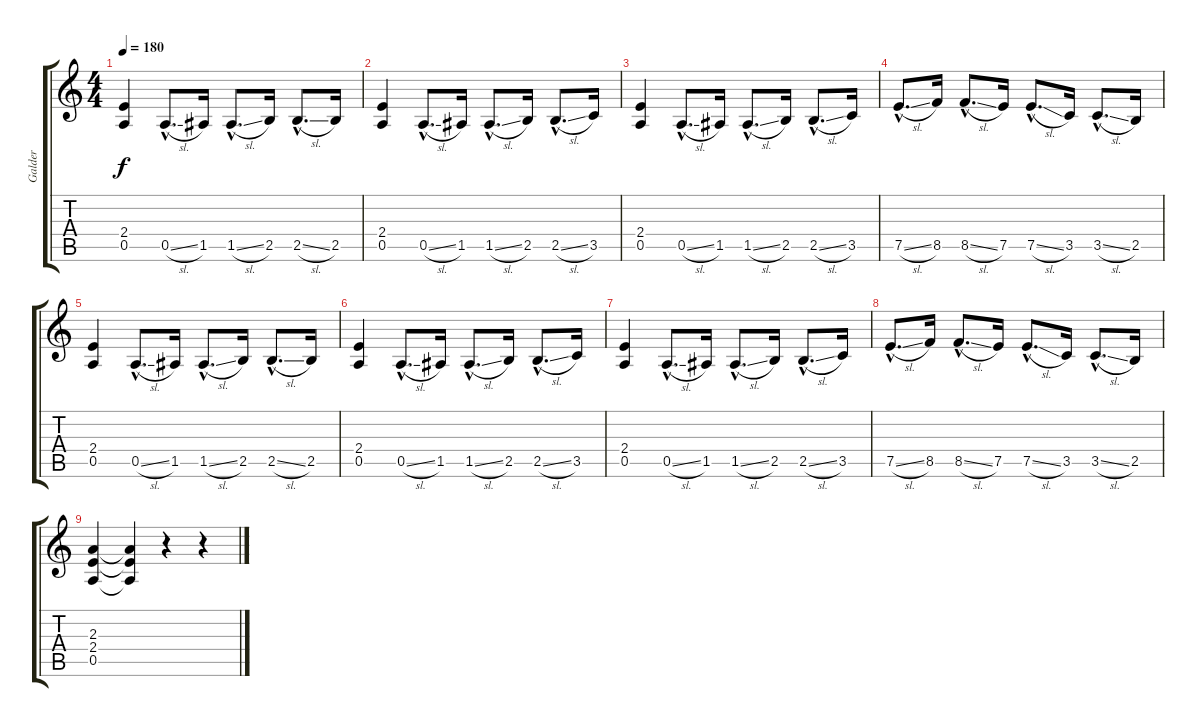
\track ("Galder" "Galder") {instrument distortionguitar}
\staff {score tabs}
\tuning (E4 B3 G3 D3 A2 E2) {hide}
\ts (4 4)
\tempo 180
\clef g2
\ks c
(2.4 0.5).4{dy f} 0.5{sl hac}.8{d} 1.5.16 1.5{sl hac}.8{d} 2.5.16 2.5{sl hac}.8{d} 2.5.16 |
(2.4 0.5).4 0.5{sl hac}.8{d} 1.5.16 1.5{sl hac}.8{d} 2.5.16 2.5{sl hac}.8{d} 3.5.16 |
(2.4 0.5).4 0.5{sl hac}.8{d} 1.5.16 1.5{sl hac}.8{d} 2.5.16 2.5{sl hac}.8{d} 3.5.16 |
7.5{sl hac}.8{d} 8.5.16 8.5{sl hac}.8{d} 7.5.16 7.5{sl hac}.8{d} 3.5.16 3.5{sl hac}.8{d} 2.5.16 |
(2.4 0.5).4 0.5{sl hac}.8{d} 1.5.16 1.5{sl hac}.8{d} 2.5.16 2.5{sl hac}.8{d} 2.5.16 |
(2.4 0.5).4 0.5{sl hac}.8{d} 1.5.16 1.5{sl hac}.8{d} 2.5.16 2.5{sl hac}.8{d} 3.5.16 |
(2.4 0.5).4 0.5{sl hac}.8{d} 1.5.16 1.5{sl hac}.8{d} 2.5.16 2.5{sl hac}.8{d} 3.5.16 |
7.5{sl hac}.8{d} 8.5.16 8.5{sl hac}.8{d} 7.5.16 7.5{sl hac}.8{d} 3.5.16 3.5{sl hac}.8{d} 2.5.16 |
(2.3 2.4 0.5).4 (2.3{t} 2.4{t} 0.5{t}).4 r.4 r.4
